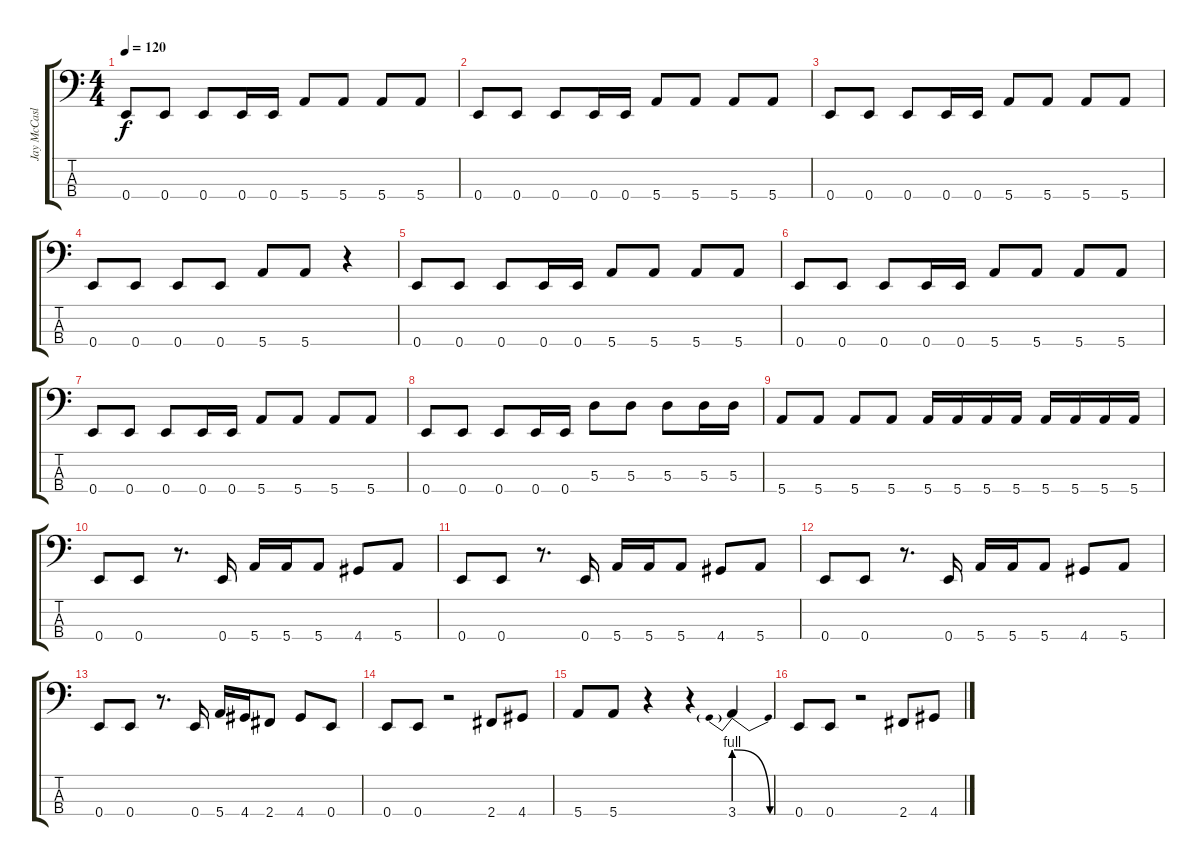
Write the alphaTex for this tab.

\track ("Jay McCaslin (CONE)" "Jay McCasl") {instrument slapbass2}
\staff {score tabs}
\tuning (G2 D2 A1 E1) {hide}
\ts (4 4)
\tempo 120
\clef f4
\ks c
0.4.8{dy f} 0.4.8 0.4.8 0.4.16 0.4.16 5.4.8 5.4.8 5.4.8 5.4.8 |
0.4.8 0.4.8 0.4.8 0.4.16 0.4.16 5.4.8 5.4.8 5.4.8 5.4.8 |
0.4.8 0.4.8 0.4.8 0.4.16 0.4.16 5.4.8 5.4.8 5.4.8 5.4.8 |
0.4.8 0.4.8 0.4.8 0.4.8 5.4.8 5.4.8 r.4 |
0.4.8 0.4.8 0.4.8 0.4.16 0.4.16 5.4.8 5.4.8 5.4.8 5.4.8 |
0.4.8 0.4.8 0.4.8 0.4.16 0.4.16 5.4.8 5.4.8 5.4.8 5.4.8 |
0.4.8 0.4.8 0.4.8 0.4.16 0.4.16 5.4.8 5.4.8 5.4.8 5.4.8 |
0.4.8 0.4.8 0.4.8 0.4.16 0.4.16 5.3.8 5.3.8 5.3.8 5.3.16 5.3.16 |
5.4.8 5.4.8 5.4.8 5.4.8 5.4.16 5.4.16 5.4.16 5.4.16 5.4.16 5.4.16 5.4.16 5.4.16 |
0.4.8 0.4.8 r.8{d} 0.4.16 5.4.16 5.4.16 5.4.8 4.4.8 5.4.8 |
0.4.8 0.4.8 r.8{d} 0.4.16 5.4.16 5.4.16 5.4.8 4.4.8 5.4.8 |
0.4.8 0.4.8 r.8{d} 0.4.16 5.4.16 5.4.16 5.4.8 4.4.8 5.4.8 |
0.4.8 0.4.8 r.8{d} 0.4.16 5.4.16 4.4.16 2.4.8 4.4.8 0.4.8 |
0.4.8 0.4.8 r.2 2.4.8 4.4.8 |
5.4.8 5.4.8 r.4 r.4 3.4{be (prebendrelease 0 4 60 0)}.4 |
0.4.8 0.4.8 r.2 2.4.8 4.4.8
